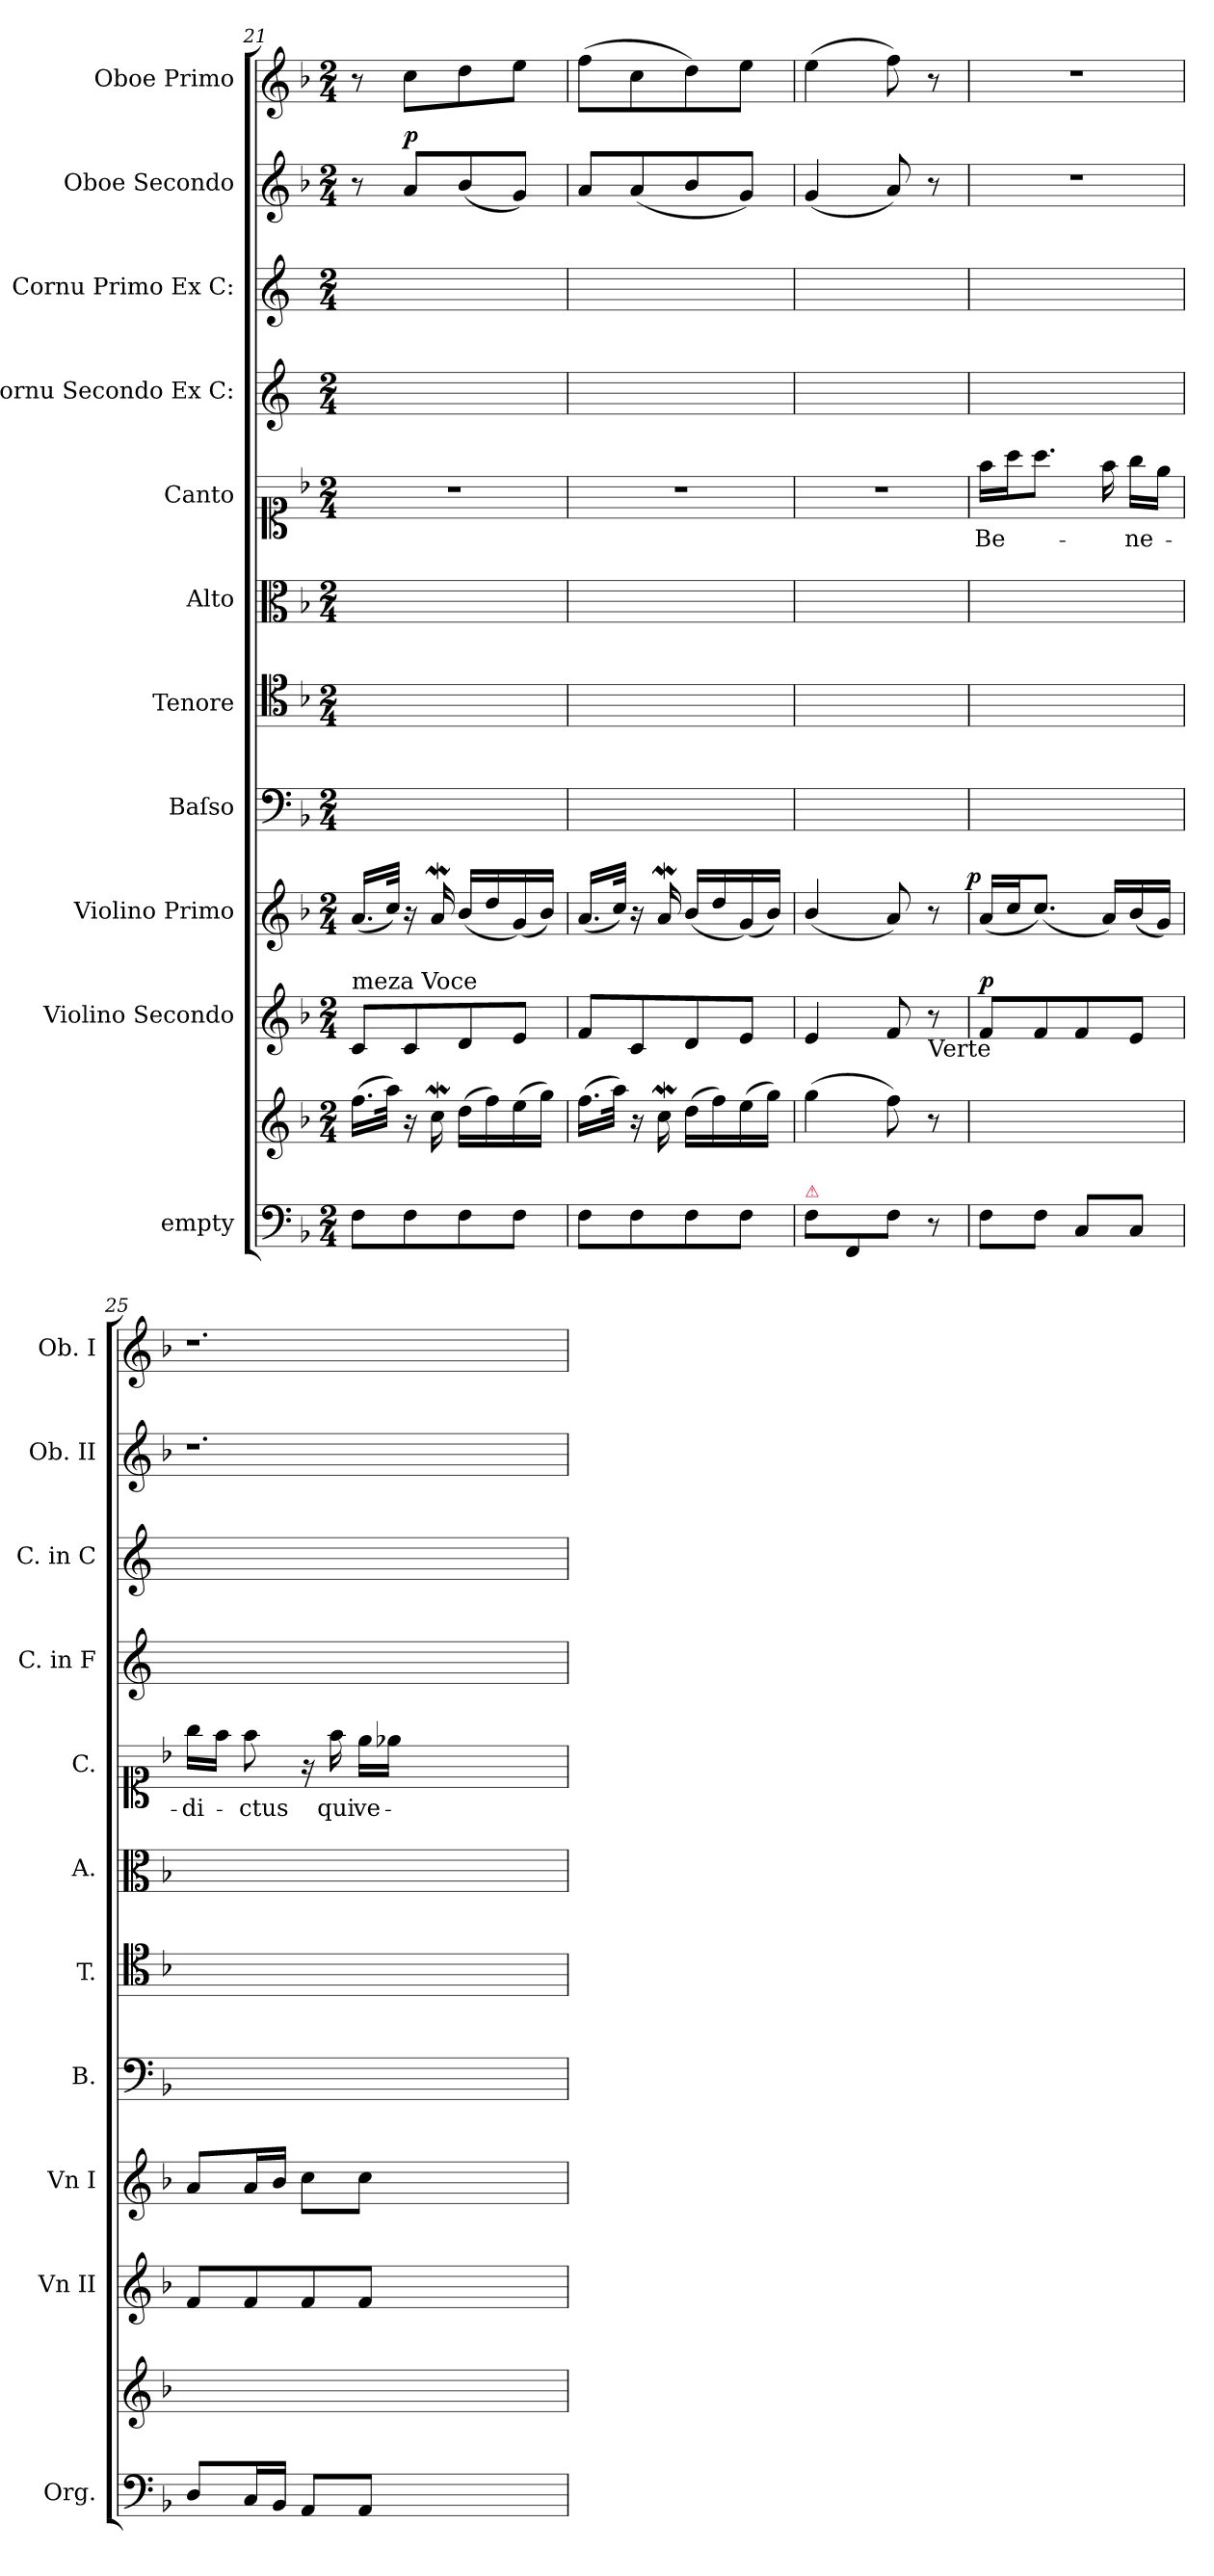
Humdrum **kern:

**kern	**kern	**dynam	**kern	**dynam	**kern	**dynam	**kern	**kern	**kern	**kern	**text	**kern	**kern	**kern	**dynam	**kern	**dynam
*part11	*part11	*part11	*part10	*part10	*part9	*part9	*part8	*part7	*part6	*part5	*part5	*part4	*part3	*part2	*part2	*part1	*part1
*staff12	*staff11	*staff11/12	*staff10	*staff10	*staff9	*staff9	*staff8	*staff7	*staff6	*staff5	*staff5	*staff4	*staff3	*staff2	*staff2	*staff1	*staff1
*I"empty	*	*	*I"Violino Secondo	*	*I"Violino Primo	*	*I"Baſso	*I"Tenore	*I"Alto	*I"Canto	*	*I"Cornu Secondo Ex C:	*I"Cornu Primo Ex C:	*I"Oboe Secondo	*	*I"Oboe Primo	*
*I'Org.	*	*	*I'Vn II	*	*I'Vn I	*	*I'B.	*I'T.	*I'A.	*I'C.	*	*I'C. in F	*I'C. in C	*I'Ob. II	*	*I'Ob. I	*
*clefF4	*clefG2	*	*clefG2	*	*clefG2	*	*clefF4	*clefC4	*clefC3	*clefC1	*	*clefG2	*clefG2	*clefG2	*	*clefG2	*
*	*	*	*	*	*	*	*	*	*	*	*	*ITrd4c7	*ITrd4c7	*	*	*	*
*k[b-]	*k[b-]	*	*k[b-]	*	*k[b-]	*	*k[b-]	*k[b-]	*k[b-]	*k[b-]	*	*k[b-]	*k[b-]	*k[b-]	*	*k[b-]	*
*F:	*F:	*	*F:	*	*F:	*	*F:	*F:	*F:	*F:	*	*F:	*F:	*F:	*	*F:	*
*M2/4	*M2/4	*	*M2/4	*	*M2/4	*	*M2/4	*M2/4	*M2/4	*M2/4	*	*M2/4	*M2/4	*M2/4	*	*M2/4	*
=21	=21	=21	=21	=21	=21	=21	=21	=21	=21	=21	=21	=21	=21	=21	=21	=21	=21
!	!	!	!LO:TX:a:t=meza Voce	!	!	!	!	!	!	!	!	!	!	!	!	!	!
8F\L	(16.ff\LL	.	8c/L	.	(16.a/LL	.	2ryy	2ryy	2ryy	2r	.	2ryy	2ryy	8r	.	8r	.
.	32aa\JJk)	.	.	.	32cc/JJk)	.	.	.	.	.	.	.	.	.	.	.	.
!	!	!	!	!	!	!	!	!	!	!	!	!	!	!	!LO:DY:a	!	!LO:DY:a
8F\	16r	.	8c/	.	16r	.	.	.	.	.	.	.	.	8a/L	p	8cc\L	pio&colon;
.	16ccW\	.	.	.	16aW/	.	.	.	.	.	.	.	.	.	.	.	.
8F\	(16dd\LL	.	8d/	.	(16b-/LL	.	.	.	.	.	.	.	.	(8b-/	.	8dd\	.
.	16ff\)	.	.	.	16dd/	.	.	.	.	.	.	.	.	.	.	.	.
8F\J	(16ee\	.	8e/J	.	(16g/)	.	.	.	.	.	.	.	.	8g/J)	.	8ee\J	.
.	16gg\JJ)	.	.	.	16b-/JJ)	.	.	.	.	.	.	.	.	.	.	.	.
=22	=22	=22	=22	=22	=22	=22	=22	=22	=22	=22	=22	=22	=22	=22	=22	=22	=22
8F\L	(16.ff\LL	.	8f/L	.	(16.a/LL	.	2ryy	2ryy	2ryy	2r	.	2ryy	2ryy	8a/L	.	(8ff\L	.
.	32aa\JJk)	.	.	.	32cc/JJk)	.	.	.	.	.	.	.	.	.	.	.	.
8F\	16r	.	8c/	.	16r	.	.	.	.	.	.	.	.	(8a/	.	8cc\	.
.	16ccW\	.	.	.	16aW/	.	.	.	.	.	.	.	.	.	.	.	.
8F\	(16dd\LL	.	8d/	.	(16b-/LL	.	.	.	.	.	.	.	.	8b-/	.	8dd\)	.
.	16ff\)	.	.	.	16dd/	.	.	.	.	.	.	.	.	.	.	.	.
8F\J	(16ee\	.	8e/J	.	(16g/)	.	.	.	.	.	.	.	.	8g/J)	.	8ee\J	.
.	16gg\JJ)	.	.	.	16b-/JJ)	.	.	.	.	.	.	.	.	.	.	.	.
=23	=23	=23	=23	=23	=23	=23	=23	=23	=23	=23	=23	=23	=23	=23	=23	=23	=23
!LO:TX:a:color=crimson:t=⚠	!	!	!	!	!	!	!	!	!	!	!	!	!	!	!	!	!
8F\L	(4gg\	.	4e/	.	(4b-/	.	2ryy	2ryy	2ryy	2r	.	2ryy	2ryy	(4g/	.	(4ee\	.
8FF/	.	.	.	.	.	.	.	.	.	.	.	.	.	.	.	.	.
8F\J	8ff\)	.	8f/	.	8a/)	.	.	.	.	.	.	.	.	8a/)	.	8ff\)	.
!	!	!	!LO:TX:b:t=Verte	!	!	!	!	!	!	!	!	!	!	!	!	!	!
8r	8r	.	8r	.	8r	.	.	.	.	.	.	.	.	8r	.	8r	.
=24	=24	=24	=24	=24	=24	=24	=24	=24	=24	=24	=24	=24	=24	=24	=24	=24	=24
!	!	!	!	!LO:DY:a	!	!LO:DY:a:rj	!	!	!	!	!	!	!	!	!	!	!
8F\L	2ryy	pio&colon;	8f/L	p	(16a/LL	p	2ryy	2ryy	2ryy	16ff\LL	Be-	2ryy	2ryy	2r	.	2r	.
.	.	.	.	.	16cc/J	.	.	.	.	16aa\J	.	.	.	.	.	.	.
8F\J	.	.	8f/	.	(8.cc/J)	.	.	.	.	8.aa\J	.	.	.	.	.	.	.
8C/L	.	.	8f/	.	.	.	.	.	.	.	.	.	.	.	.	.	.
.	.	.	.	.	16a/LL)	.	.	.	.	16ff\	.	.	.	.	.	.	.
8C/J	.	.	8e/J	.	(16b-/	.	.	.	.	16gg\LL	-ne-	.	.	.	.	.	.
.	.	.	.	.	16g/JJ)	.	.	.	.	16ee\JJ	.	.	.	.	.	.	.
=25	=25	=25	=25	=25	=25	=25	=25	=25	=25	=25	=25	=25	=25	=25	=25	=25	=25
8D/L	2ryy	.	8f/L	.	8a/L	.	2ryy	2ryy	2ryy	16gg\LL	-di-	2ryy	2ryy	1.r	.	1.r	.
.	.	.	.	.	.	.	.	.	.	16ff\JJ	.	.	.	.	.	.	.
16C/L	.	.	8f/	.	16a/L	.	.	.	.	8ff\	-ctus	.	.	.	.	.	.
16BB-/JJ	.	.	.	.	16b-/JJ	.	.	.	.	.	.	.	.	.	.	.	.
8AA/L	.	.	8f/	.	8cc\L	.	.	.	.	16r	.	.	.	.	.	.	.
.	.	.	.	.	.	.	.	.	.	16ff\	qui	.	.	.	.	.	.
8AA/J	.	.	8f/J	.	8cc\J	.	.	.	.	16ee\LL	ve-	.	.	.	.	.	.
.	.	.	.	.	.	.	.	.	.	16ee-X\JJ	.	.	.	.	.	.	.
1ryy	1ryy	.	1ryy	.	1ryy	.	1ryy	1ryy	1ryy	1ryy	.	1ryy	1ryy	.	.	.	.
=	=	=	=	=	=	=	=	=	=	=	=	=	=	=	=	=	=
*-	*-	*-	*-	*-	*-	*-	*-	*-	*-	*-	*-	*-	*-	*-	*-	*-	*-
